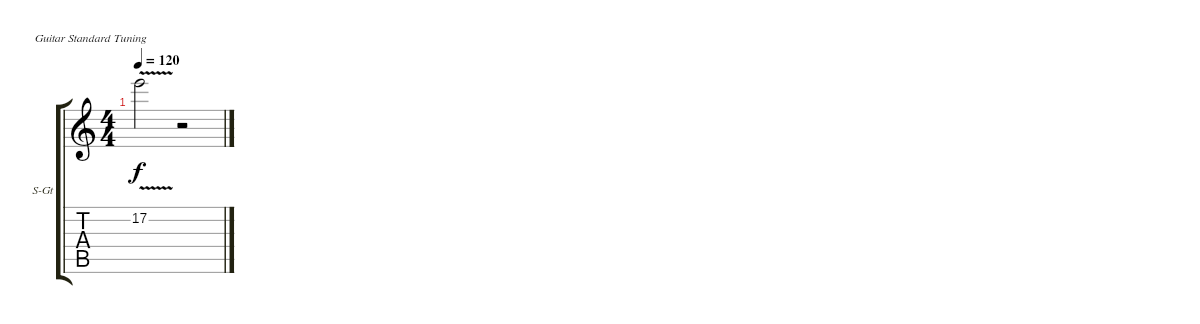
\defaultSystemsLayout 4
\bracketExtendMode groupsimilarinstruments
\firstSystemTrackNameOrientation horizontal
\otherSystemsTrackNameOrientation horizontal
\track ("Pads 01" "S-Gt") {instrument acousticguitarsteel}
\staff {score tabs}
\tuning (E4 B3 G3 D3 A2 E2)
\ts (4 4)
\tempo 120
\clef g2
\ks c
17.2{v t}.2{dy f} r.2
